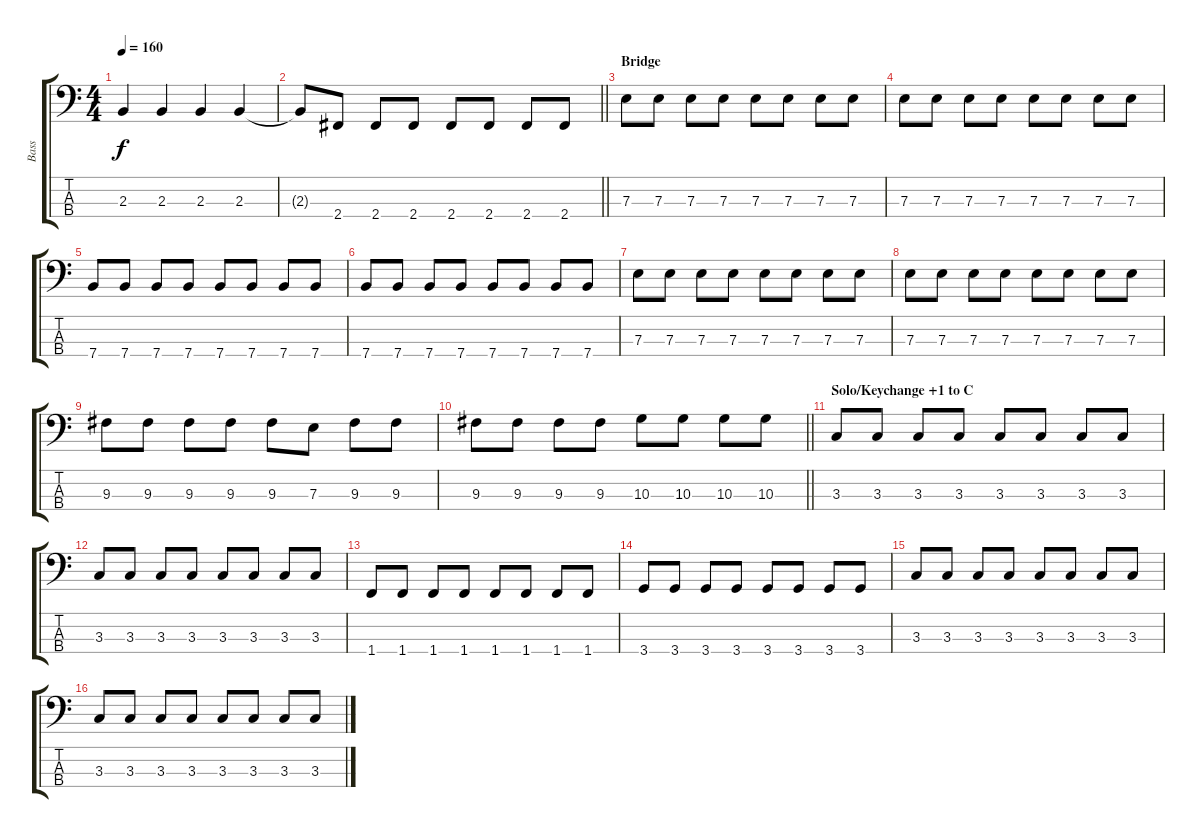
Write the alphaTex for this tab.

\track ("Bass" "Bass") {instrument electricbassfinger}
\staff {score tabs}
\tuning (G2 D2 A1 E1) {hide}
\ts (4 4)
\tempo 160
\clef f4
\ks c
2.3.4{dy f} 2.3.4 2.3.4 2.3.4 |
\barLineRight lightlight
2.3{t}.8 2.4.8 2.4.8 2.4.8 2.4.8 2.4.8 2.4.8 2.4.8 |
\section ("" "Bridge")
7.3.8 7.3.8 7.3.8 7.3.8 7.3.8 7.3.8 7.3.8 7.3.8 |
7.3.8 7.3.8 7.3.8 7.3.8 7.3.8 7.3.8 7.3.8 7.3.8 |
7.4.8 7.4.8 7.4.8 7.4.8 7.4.8 7.4.8 7.4.8 7.4.8 |
7.4.8 7.4.8 7.4.8 7.4.8 7.4.8 7.4.8 7.4.8 7.4.8 |
7.3.8 7.3.8 7.3.8 7.3.8 7.3.8 7.3.8 7.3.8 7.3.8 |
7.3.8 7.3.8 7.3.8 7.3.8 7.3.8 7.3.8 7.3.8 7.3.8 |
9.3.8 9.3.8 9.3.8 9.3.8 9.3.8 7.3.8 9.3.8 9.3.8 |
\barLineRight lightlight
9.3.8 9.3.8 9.3.8 9.3.8 10.3.8 10.3.8 10.3.8 10.3.8 |
\section ("" "Solo/Keychange +1 to C")
3.3.8 3.3.8 3.3.8 3.3.8 3.3.8 3.3.8 3.3.8 3.3.8 |
3.3.8 3.3.8 3.3.8 3.3.8 3.3.8 3.3.8 3.3.8 3.3.8 |
1.4.8 1.4.8 1.4.8 1.4.8 1.4.8 1.4.8 1.4.8 1.4.8 |
3.4.8 3.4.8 3.4.8 3.4.8 3.4.8 3.4.8 3.4.8 3.4.8 |
3.3.8 3.3.8 3.3.8 3.3.8 3.3.8 3.3.8 3.3.8 3.3.8 |
3.3.8 3.3.8 3.3.8 3.3.8 3.3.8 3.3.8 3.3.8 3.3.8
